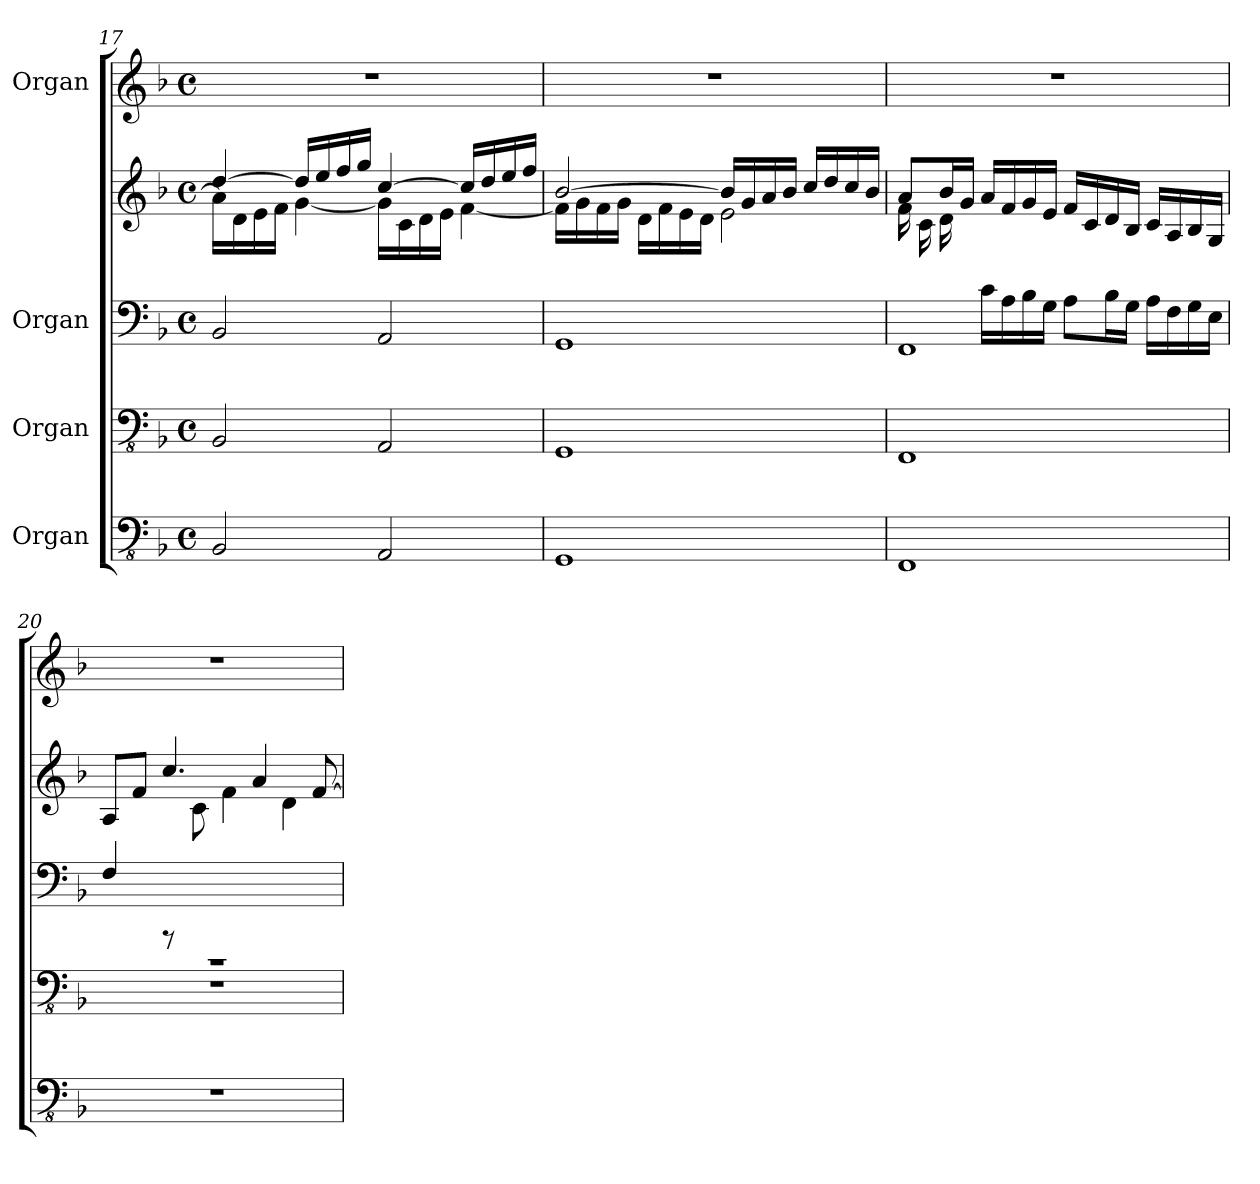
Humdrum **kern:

**kern	**kern	**kern	**kern	**kern
*part4	*part3	*part2	*part2	*part1
*staff5	*staff4	*staff3	*staff2	*staff1
*I"Organ	*I"Organ	*I"Organ	*	*I"Organ
!!LO:LB:g=z
*clefFv4	*clefFv4	*clefF4	*clefG2	*clefG2
*k[b-]	*k[b-]	*k[b-]	*k[b-]	*k[b-]
*M4/4	*M4/4	*M4/4	*M4/4	*M4/4
*met(c)	*met(c)	*met(c)	*met(c)	*met(c)
=17	=17	=17	=17	=17
*	*	*	*^	*
2BBB-/	2BBB-/	2BB-/	[4dd/	16a\LL]	1r
.	.	.	.	16d\	.
.	.	.	.	16e\	.
.	.	.	.	16f\JJ	.
.	.	.	16dd/LL]	[4g\	.
.	.	.	16ee/	.	.
.	.	.	16ff/	.	.
.	.	.	16gg/JJ	.	.
2AAA/	2AAA/	2AA/	[4cc/	16g\LL]	.
.	.	.	.	16c\	.
.	.	.	.	16d\	.
.	.	.	.	16e\JJ	.
.	.	.	16cc/LL]	[4f\	.
.	.	.	16dd/	.	.
.	.	.	16ee/	.	.
.	.	.	16ff/JJ	.	.
=18	=18	=18	=18	=18	=18
1GGG	1GGG	1GG	[2b-/	16f\LL]	1r
.	.	.	.	16g\	.
.	.	.	.	16f\	.
.	.	.	.	16g\JJ	.
.	.	.	.	16d\LL	.
.	.	.	.	16f\	.
.	.	.	.	16e\	.
.	.	.	.	16d\JJ	.
.	.	.	16b-/LL]	2e\	.
.	.	.	16g/	.	.
.	.	.	16a/	.	.
.	.	.	16b-/JJ	.	.
.	.	.	16cc/LL	.	.
.	.	.	16dd/	.	.
.	.	.	16cc/	.	.
.	.	.	16b-/JJ	.	.
!!LO:LB:g=z
=19	=19	=19	=19	=19	=19
*	*	*^	*	*	*
1FFF	1FFF	8.ryy	1FF	8a/L	16f\LL	1r
.	.	.	.	.	16c\	.
.	.	.	.	16b-/L	16d\	.
.	.	16B-/JJ	.	16g/JJ	2ryy	.
.	.	16c\LL	.	16a/LL	.	.
.	.	16A\	.	16f/	.	.
.	.	16B-\	.	16g/	.	.
.	.	16G\JJ	.	16e/JJ	.	.
.	.	8A\L	.	16f/LL	.	.
.	.	.	.	16c/	.	.
.	.	16B-\L	.	16d/	.	.
.	.	16G\JJ	.	16B-/JJ	4ryy	.
.	.	16A\LL	.	16c/LL	.	.
.	.	16F\	.	16A/	.	.
.	.	16G\	.	16B-/	.	.
.	.	16E\JJ	.	16G/JJ	16ryy	.
=20	=20	=20	=20	=20	=20	=20
1r	1r	4F/	1r	8A/L	4.ryy	1r
.	.	.	.	8f/J	.	.
.	.	8rAAA	.	4.cc/	.	.
.	.	2ryy	.	.	8c\	.
.	.	.	.	.	4f\	.
.	.	.	.	4a/	.	.
.	.	.	.	.	4d\	.
.	.	8ryy	.	[8f/	.	.
*	*	*v	*v	*	*	*
*	*	*	*v	*v	*
=	=	=	=	=
*-	*-	*-	*-	*-
